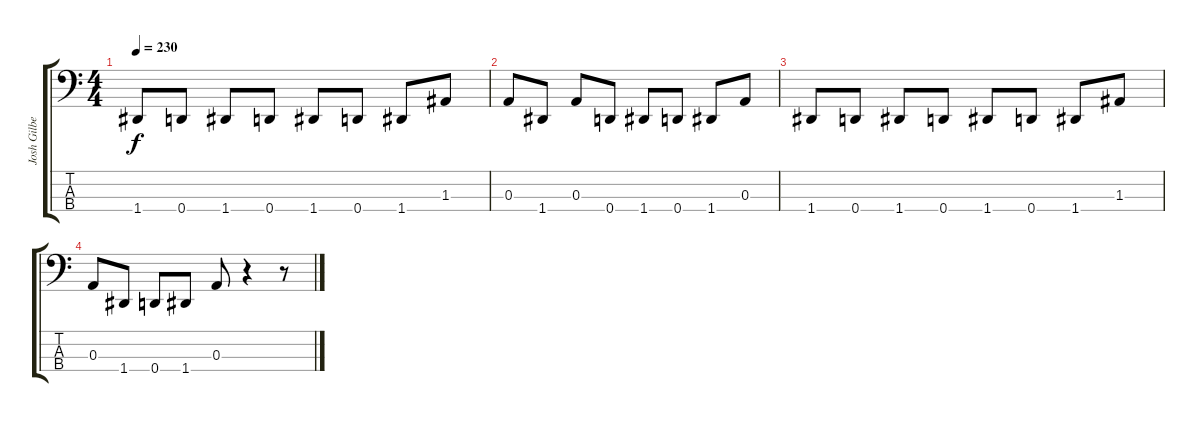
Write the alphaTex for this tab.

\track ("Josh Gilbert" "Josh Gilbe") {instrument electricbassfinger}
\staff {score tabs}
\tuning (G2 D2 A1 D1) {hide}
\ts (4 4)
\tempo 230
\clef f4
\ks c
1.4.8{dy f} 0.4.8 1.4.8 0.4.8 1.4.8 0.4.8 1.4.8 1.3.8 |
0.3.8 1.4.8 0.3.8 0.4.8 1.4.8 0.4.8 1.4.8 0.3.8 |
1.4.8 0.4.8 1.4.8 0.4.8 1.4.8 0.4.8 1.4.8 1.3.8 |
0.3.8 1.4.8 0.4.8 1.4.8 0.3.8 r.4 r.8
